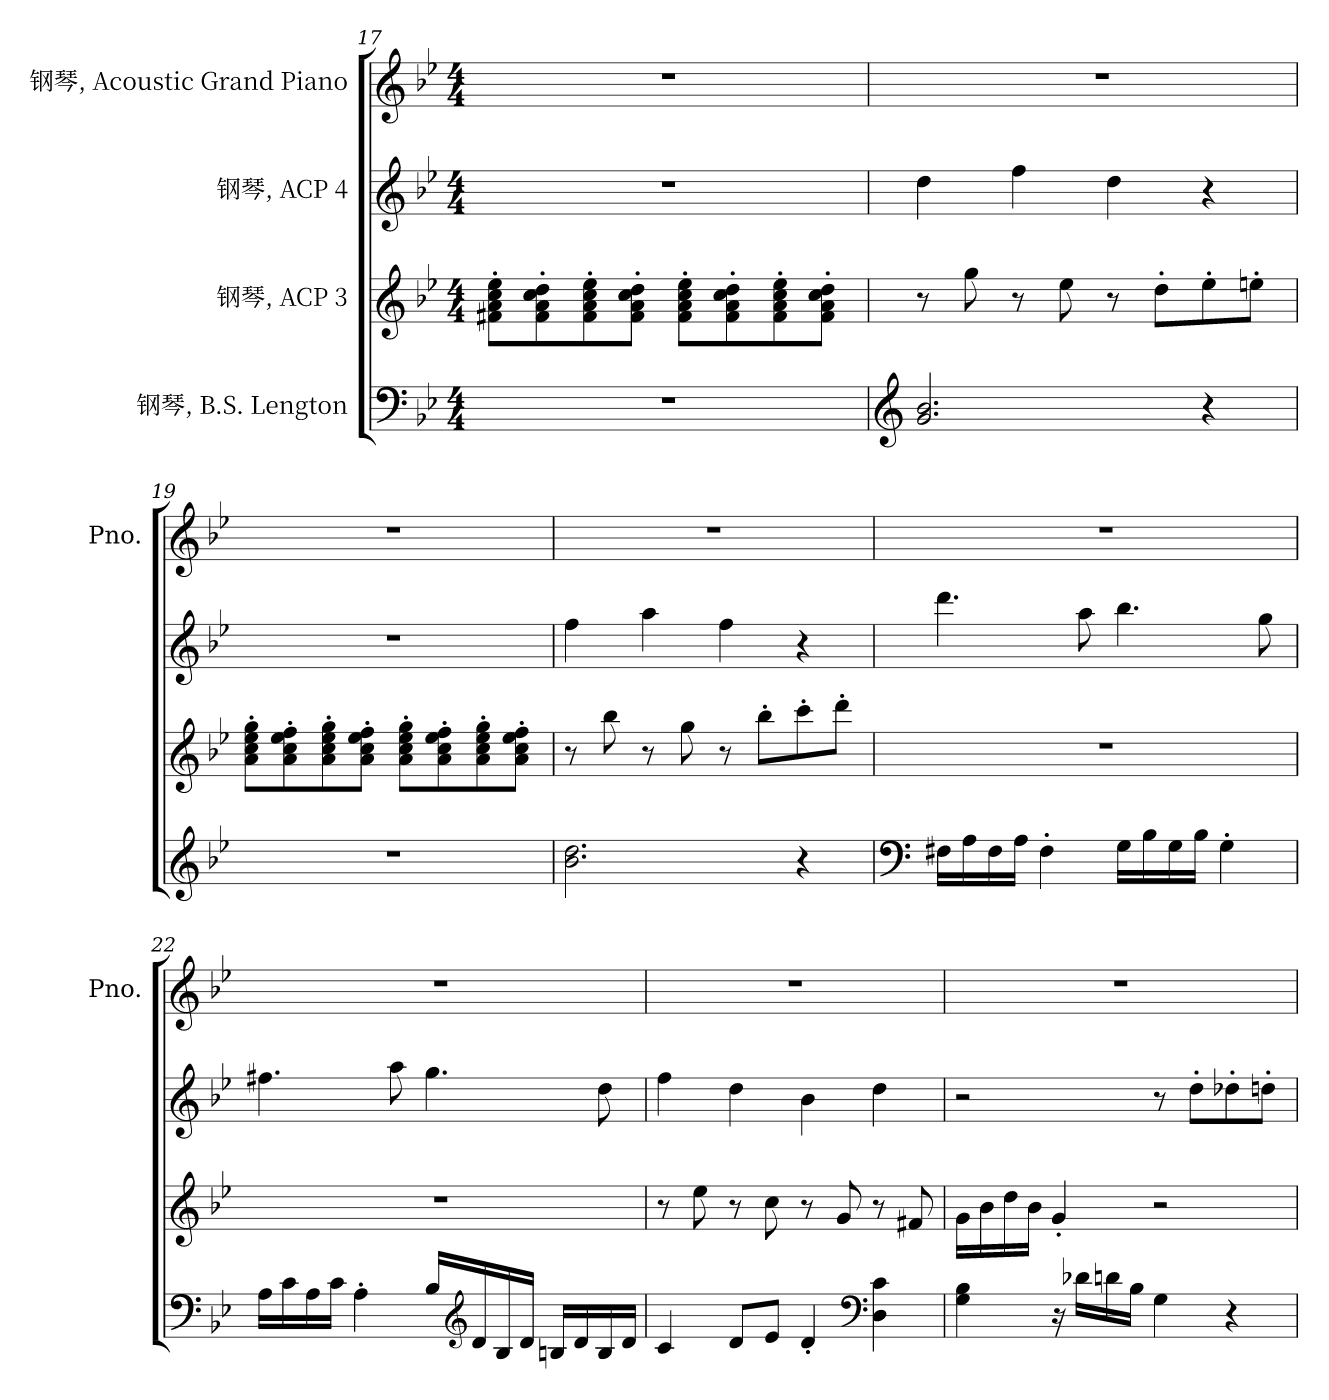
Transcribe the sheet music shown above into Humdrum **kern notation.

**kern	**kern	**kern	**kern
*part4	*part3	*part2	*part1
*staff4	*staff3	*staff2	*staff1
*I"钢琴, B.S. Lengton	*I"钢琴, ACP 3	*I"钢琴, ACP 4	*I"钢琴, Acoustic Grand Piano
*	*	*	*I'Pno.
!!LO:LB:g=z
*clefF4	*clefG2	*clefG2	*clefG2
*k[b-e-]	*k[b-e-]	*k[b-e-]	*k[b-e-]
*M4/4	*M4/4	*M4/4	*M4/4
=17	=17	=17	=17
1r	8f#X\' 8a\' 8cc\' 8ee-\'L	1r	1r
.	8f#\' 8a\' 8cc\' 8dd\'	.	.
.	8f#\' 8a\' 8cc\' 8ee-\'	.	.
.	8f#\' 8a\' 8cc\' 8dd\'J	.	.
.	8f#\' 8a\' 8cc\' 8ee-\'L	.	.
.	8f#\' 8a\' 8cc\' 8dd\'	.	.
.	8f#\' 8a\' 8cc\' 8ee-\'	.	.
.	8f#\' 8a\' 8cc\' 8dd\'J	.	.
=18	=18	=18	=18
*clefG2	*	*	*
2.g/ 2.b-/	8r	4dd\	1r
.	8gg\	.	.
.	8r	4ff\	.
.	8ee-\	.	.
.	8r	4dd\	.
.	8dd'\L	.	.
4r	8ee-'\	4r	.
.	8een'\J	.	.
=19	=19	=19	=19
1r	8a\' 8cc\' 8ee-\' 8gg\'L	1r	1r
.	8a\' 8cc\' 8ee-\' 8ff\'	.	.
.	8a\' 8cc\' 8ee-\' 8gg\'	.	.
.	8a\' 8cc\' 8ee-\' 8ff\'J	.	.
.	8a\' 8cc\' 8ee-\' 8gg\'L	.	.
.	8a\' 8cc\' 8ee-\' 8ff\'	.	.
.	8a\' 8cc\' 8ee-\' 8gg\'	.	.
.	8a\' 8cc\' 8ee-\' 8ff\'J	.	.
=20	=20	=20	=20
2.b-\ 2.dd\	8r	4ff\	1r
.	8bb-\	.	.
.	8r	4aa\	.
.	8gg\	.	.
.	8r	4ff\	.
.	8bb-'\L	.	.
4r	8ccc'\	4r	.
.	8ddd'\J	.	.
!!LO:PB:g=z
=21	=21	=21	=21
*clefF4	*	*	*
16F#X\LL	1r	4.ddd\	1r
16A\	.	.	.
16F#\	.	.	.
16A\JJ	.	.	.
4F#'\	.	.	.
.	.	8aa\	.
16G\LL	.	4.bb-\	.
16B-\	.	.	.
16G\	.	.	.
16B-\JJ	.	.	.
4G'\	.	.	.
.	.	8gg\	.
=22	=22	=22	=22
16A\LL	1r	4.ff#X\	1r
16c\	.	.	.
16A\	.	.	.
16c\JJ	.	.	.
4A'\	.	.	.
.	.	8aa\	.
16B-/LL	.	4.gg\	.
*clefG2	*	*	*
16d/	.	.	.
16B-/	.	.	.
16d/JJ	.	.	.
16Bn/LL	.	.	.
16d/	.	.	.
16B/	.	8dd\	.
16d/JJ	.	.	.
=23	=23	=23	=23
4c/	8r	4ff\	1r
.	8ee-\	.	.
8d/L	8r	4dd\	.
8e-/J	8cc\	.	.
4d'/	8r	4b-\	.
.	8g/	.	.
*clefF4	*	*	*
4D\ 4c\	8r	4dd\	.
.	8f#X/	.	.
!!LO:LB:g=z
=24	=24	=24	=24
4G\ 4B-\	16g\LL	2r	1r
.	16b-\	.	.
.	16dd\	.	.
.	16b-\JJ	.	.
16r	4g'/	.	.
16d-X\LL	.	.	.
16dn\	.	.	.
16B-\JJ	.	.	.
4G\	2r	8r	.
.	.	8dd'\L	.
4r	.	8dd-X'\	.
.	.	8ddn'\J	.
=	=	=	=
*-	*-	*-	*-
